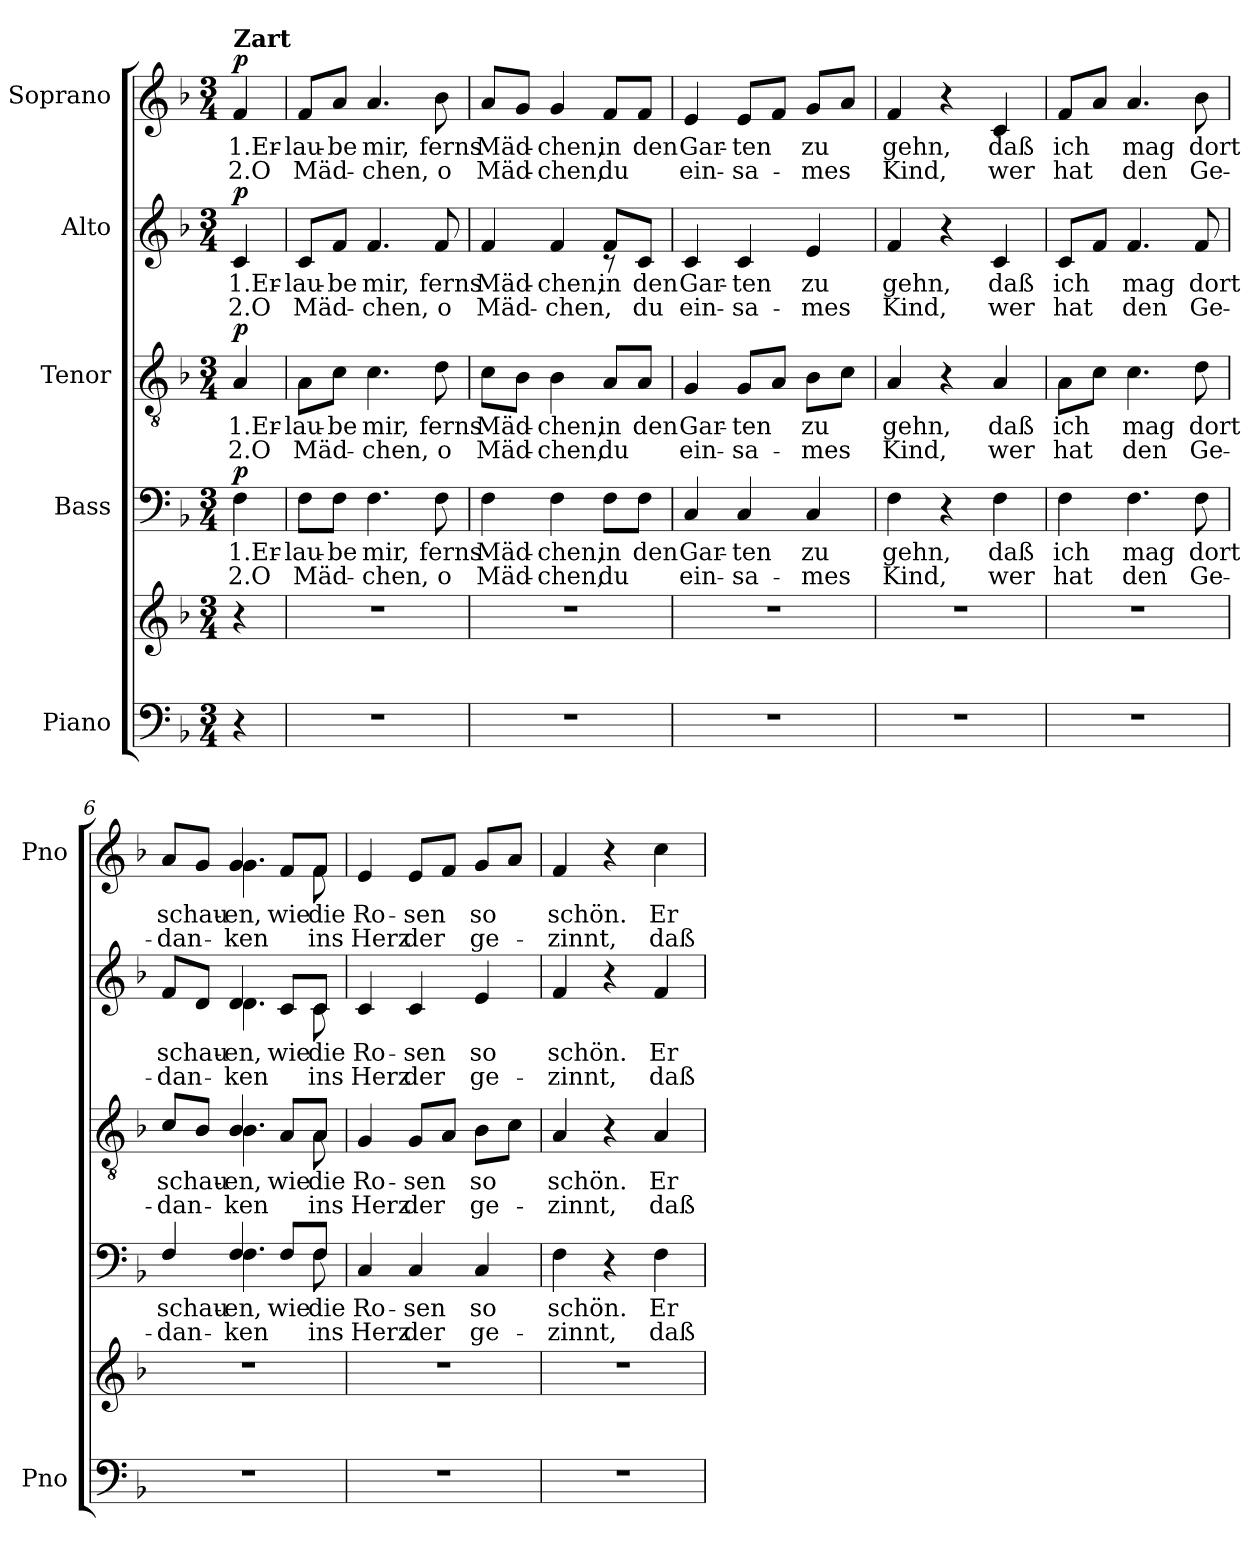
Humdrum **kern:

**kern	**kern	**kern	**text	**text	**dynam	**kern	**text	**text	**dynam	**kern	**text	**text	**dynam	**kern	**text	**text	**dynam
*part5	*part5	*part4	*part4	*part4	*part4	*part3	*part3	*part3	*part3	*part2	*part2	*part2	*part2	*part1	*part1	*part1	*part1
*staff6	*staff5	*staff4	*staff4	*staff4	*staff4	*staff3	*staff3	*staff3	*staff3	*staff2	*staff2	*staff2	*staff2	*staff1	*staff1	*staff1	*staff1
*I"Piano	*	*I"Bass	*	*	*	*I"Tenor	*	*	*	*I"Alto	*	*	*	*I"Soprano	*	*	*
*I'Pno	*	*	*	*	*	*	*	*	*	*	*	*	*	*I'Pno	*	*	*
*clefF4	*clefG2	*clefF4	*	*	*	*clefGv2	*	*	*	*clefG2	*	*	*	*clefG2	*	*	*
*k[b-]	*k[b-]	*k[b-]	*	*	*	*k[b-]	*	*	*	*k[b-]	*	*	*	*k[b-]	*	*	*
*F:	*F:	*F:	*	*	*	*F:	*	*	*	*F:	*	*	*	*F:	*	*	*
*M3/4	*M3/4	*M3/4	*	*	*	*M3/4	*	*	*	*M3/4	*	*	*	*M3/4	*	*	*
=	=	=	=	=	=	=	=	=	=	=	=	=	=	=	=	=	=
!	!	!	!	!	!	!	!	!	!	!	!	!	!	!LO:TX:a:B:t=Zart	!	!	!
!	!	!	!	!	!LO:DY:a	!	!	!	!LO:DY:a	!	!	!	!LO:DY:a	!	!	!	!LO:DY:a
4r	4r	4F\	1.Er-	2.O	p	4A/	1.Er-	2.O	p	4c/	1.Er-	2.O	p	4f/	1.Er-	2.O	p
=1	=1	=1	=1	=1	=1	=1	=1	=1	=1	=1	=1	=1	=1	=1	=1	=1	=1
2.r	2.r	8F\L	-lau-	Mäd-	.	8A\L	-lau-	Mäd-	.	8c/L	-lau-	Mäd-	.	8f/L	-lau-	Mäd-	.
.	.	8F\J	-be	.	.	8c\J	-be	.	.	8f/J	-be	.	.	8a/J	-be	.	.
.	.	4.F\	mir,	-chen,	.	4.c\	mir,	-chen,	.	4.f/	mir,	-chen,	.	4.a/	mir,	-chen,	.
.	.	8F\	ferns	o	.	8d\	ferns	o	.	8f/	ferns	o	.	8b-\	ferns	o	.
=2	=2	=2	=2	=2	=2	=2	=2	=2	=2	=2	=2	=2	=2	=2	=2	=2	=2
*	*	*	*	*	*	*	*	*	*	*^	*	*	*	*	*	*	*
2.r	2.r	4F\	Mäd-	Mäd-	.	8c\L	Mäd-	Mäd-	.	4f/	4ryy	Mäd-	Mäd-	.	8a/L	Mäd-	Mäd-	.
.	.	.	.	.	.	8B-\J	.	.	.	.	.	.	.	.	8g/J	.	.	.
.	.	4F\	-chen,	-chen,	.	4B-\	-chen,	-chen,	.	4f/	4ryy	-chen,	-chen,	.	4g/	-chen,	-chen,	.
.	.	8F\L	in	du	.	8A/L	in	du	.	8f/L	8rB	in	.	.	8f/L	in	du	.
.	.	8F\J	den	.	.	8A/J	den	.	.	8c/J	8ryy	den	du	.	8f/J	den	.	.
*	*	*	*	*	*	*	*	*	*	*v	*v	*	*	*	*	*	*	*
=3	=3	=3	=3	=3	=3	=3	=3	=3	=3	=3	=3	=3	=3	=3	=3	=3	=3
2.r	2.r	4C/	Gar-	ein-	.	4G/	Gar-	ein-	.	4c/	Gar-	ein-	.	4e/	Gar-	ein-	.
.	.	4C/	-ten	-sa-	.	8G/L	-ten	-sa-	.	4c/	-ten	-sa-	.	8e/L	-ten	-sa-	.
.	.	.	.	.	.	8A/J	.	.	.	.	.	.	.	8f/J	.	.	.
.	.	4C/	zu	-mes	.	8B-\L	zu	-mes	.	4e/	zu	-mes	.	8g/L	zu	-mes	.
.	.	.	.	.	.	8c\J	.	.	.	.	.	.	.	8a/J	.	.	.
=4	=4	=4	=4	=4	=4	=4	=4	=4	=4	=4	=4	=4	=4	=4	=4	=4	=4
2.r	2.r	4F\	gehn,	Kind,	.	4A/	gehn,	Kind,	.	4f/	gehn,	Kind,	.	4f/	gehn,	Kind,	.
.	.	4r	.	.	.	4r	.	.	.	4r	.	.	.	4r	.	.	.
.	.	4F\	daß	wer	.	4A/	daß	wer	.	4c/	daß	wer	.	4c/	daß	wer	.
!!LO:LB:g=z
=5	=5	=5	=5	=5	=5	=5	=5	=5	=5	=5	=5	=5	=5	=5	=5	=5	=5
2.r	2.r	4F\	ich	hat	.	8A\L	ich	hat	.	8c/L	ich	hat	.	8f/L	ich	hat	.
.	.	.	.	.	.	8c\J	.	.	.	8f/J	.	.	.	8a/J	.	.	.
.	.	4.F\	mag	den	.	4.c\	mag	den	.	4.f/	mag	den	.	4.a/	mag	den	.
.	.	8F\	dort	Ge-	.	8d\	dort	Ge-	.	8f/	dort	Ge-	.	8b-\	dort	Ge-	.
=6	=6	=6	=6	=6	=6	=6	=6	=6	=6	=6	=6	=6	=6	=6	=6	=6	=6
*	*	*^	*	*	*	*^	*	*	*	*^	*	*	*	*^	*	*	*
2.r	2.r	4F/	4ryy	schau-	-dan-	.	8c/L	4ryy	schau-	-dan-	.	8f/L	4ryy	schau-	-dan-	.	8a/L	4ryy	schau-	-dan-	.
.	.	.	.	.	.	.	8B-/J	.	.	.	.	8d/J	.	.	.	.	8g/J	.	.	.	.
.	.	4F/	4.F\	-en,	-ken	.	4B-/	4.B-\	-en,	-ken	.	4d/	4.d\	-en,	-ken	.	4g/	4.g\	-en,	-ken	.
.	.	8F/L	.	wie	.	.	8A/L	.	wie	.	.	8c/L	.	wie	.	.	8f/L	.	wie	.	.
.	.	8F/J	8F\	die	ins	.	8A/J	8A\	die	ins	.	8c/J	8c\	die	ins	.	8f/J	8f\	die	ins	.
*	*	*v	*v	*	*	*	*	*	*	*	*	*v	*v	*	*	*	*v	*v	*	*	*
*	*	*	*	*	*	*v	*v	*	*	*	*	*	*	*	*	*	*	*
=7	=7	=7	=7	=7	=7	=7	=7	=7	=7	=7	=7	=7	=7	=7	=7	=7	=7
2.r	2.r	4C/	Ro-	Herz	.	4G/	Ro-	Herz	.	4c/	Ro-	Herz	.	4e/	Ro-	Herz	.
.	.	4C/	-sen	der	.	8G/L	-sen	der	.	4c/	-sen	der	.	8e/L	-sen	der	.
.	.	.	.	.	.	8A/J	.	.	.	.	.	.	.	8f/J	.	.	.
.	.	4C/	so	ge-	.	8B-\L	so	ge-	.	4e/	so	ge-	.	8g/L	so	ge-	.
.	.	.	.	.	.	8c\J	.	.	.	.	.	.	.	8a/J	.	.	.
=8	=8	=8	=8	=8	=8	=8	=8	=8	=8	=8	=8	=8	=8	=8	=8	=8	=8
2.r	2.r	4F\	schön.	-zinnt,	.	4A/	schön.	-zinnt,	.	4f/	schön.	-zinnt,	.	4f/	schön.	-zinnt,	.
.	.	4r	.	.	.	4r	.	.	.	4r	.	.	.	4r	.	.	.
.	.	4F\	Er-	daß	.	4A/	Er-	daß	.	4f/	Er-	daß	.	4cc\	Er-	daß	.
=	=	=	=	=	=	=	=	=	=	=	=	=	=	=	=	=	=
*-	*-	*-	*-	*-	*-	*-	*-	*-	*-	*-	*-	*-	*-	*-	*-	*-	*-
